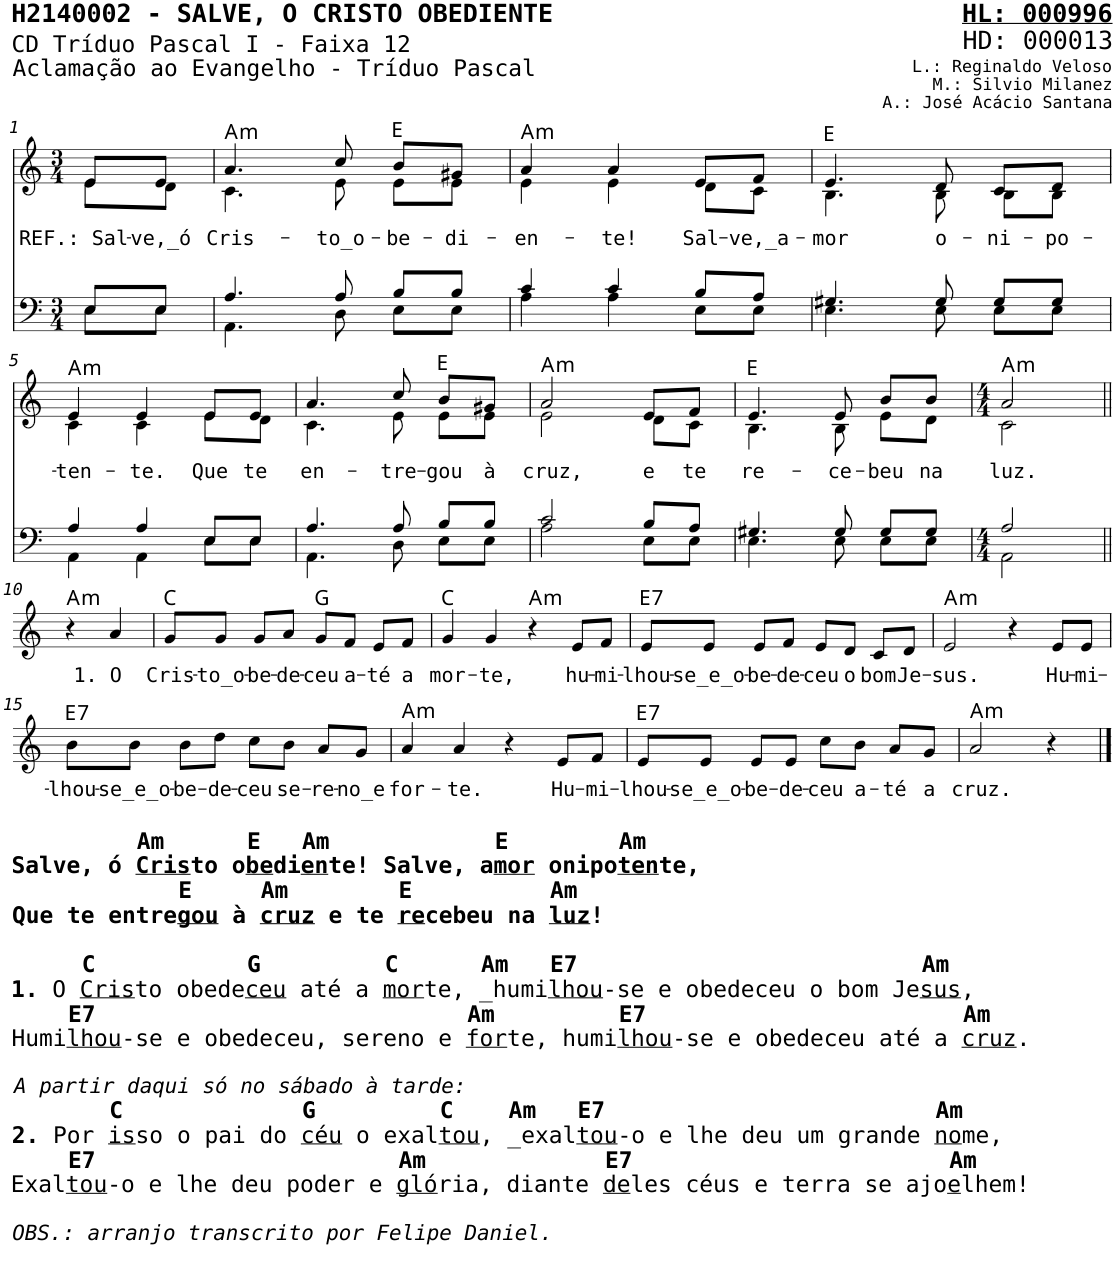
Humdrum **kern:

**kern	**kern	**text	**harte
*part2	*part1	*part1	*part1
*staff2	*staff1	*staff1	*
*I"Homens	*I"Mulheres	*	*
*stria5	*stria5	*	*
*clefF4	*clefG2	*	*
*k[]	*k[]	*	*
*M3/4	*M3/4	*	*
=1	=1	=1	=1
*^	*	*	*
*	*^	*	*	*
!	!	!	!	!LO:LY:b	!
*	*	*	*^	*	*
2.ryy	8E/L	8E\L	8e/L	8e\L	REF.: Sal-	.
!	!	!	!	!	!LO:LY:b	!
.	8E/J	8E\J	8e/J	8d\J	-ve,_ó	.
.	2ryy	2ryy	2ryy	2ryy	.	.
=2	=2	=2	=2	=2	=2	=2
!	!	!	!	!	!LO:LY:b	!LO:H:kt=m
2.ryy	4.A/	4.AA\	4.a/	4.c\	Cris-	A:min
!	!	!	!	!	!LO:LY:b	!
.	8A/	8D\	8cc/	8e\	-to_o-	.
!	!	!	!	!	!LO:LY:b	!
.	8B/L	8E\L	8b/L	8e\L	-be-	E:maj
!	!	!	!	!	!LO:LY:b	!
.	8B/J	8E\J	8g#X/J	8e\J	-di-	.
=3	=3	=3	=3	=3	=3	=3
!	!	!	!	!	!LO:LY:b	!LO:H:kt=m
2.ryy	4c/	4A\	4a/	4e\	-en-	A:min
!	!	!	!	!	!LO:LY:b	!
.	4c/	4A\	4a/	4e\	-te!	.
!	!	!	!	!	!LO:LY:b	!
.	8B/L	8E\L	8e/L	8d\L	Sal-	.
!	!	!	!	!	!LO:LY:b	!
.	8A/J	8E\J	8f/J	8c\J	-ve,_a-	.
=4	=4	=4	=4	=4	=4	=4
!	!	!	!	!	!LO:LY:b	!
2.ryy	4.G#X/	4.E\	4.e/	4.B\	-mor	E:maj
!	!	!	!	!	!LO:LY:b	!
.	8G#/	8E\	8d/	8B\	o-	.
!	!	!	!	!	!LO:LY:b	!
.	8G#/L	8E\L	8c/L	8B\L	-ni-	.
!	!	!	!	!	!LO:LY:b	!
.	8G#/J	8E\J	8d/J	8B\J	-po-	.
!!LO:LB:g=z	!!
=5	=5	=5	=5	=5	=5	=5
!	!	!	!	!	!LO:LY:b	!LO:H:kt=m
2.ryy	4A/	4AA\	4e/	4c\	-ten-	A:min
!	!	!	!	!	!LO:LY:b	!
.	4A/	4AA\	4e/	4c\	-te.	.
!	!	!	!	!	!LO:LY:b	!
.	8E/L	8E\L	8e/L	8e\L	Que	.
!	!	!	!	!	!LO:LY:b	!
.	8E/J	8E\J	8e/J	8d\J	te	.
=6	=6	=6	=6	=6	=6	=6
!	!	!	!	!	!LO:LY:b	!
2.ryy	4.A/	4.AA\	4.a/	4.c\	en-	.
!	!	!	!	!	!LO:LY:b	!
.	8A/	8D\	8cc/	8e\	-tre-	.
!	!	!	!	!	!LO:LY:b	!
.	8B/L	8E\L	8b/L	8e\L	-gou	E:maj
!	!	!	!	!	!LO:LY:b	!
.	8B/J	8E\J	8g#X/J	8e\J	à	.
=7	=7	=7	=7	=7	=7	=7
!	!	!	!	!	!LO:LY:b	!LO:H:kt=m
2.ryy	2c/	2A\	2a/	2e\	cruz,	A:min
!	!	!	!	!	!LO:LY:b	!
.	8B/L	8E\L	8e/L	8d\L	e	.
!	!	!	!	!	!LO:LY:b	!
.	8A/J	8E\J	8f/J	8c\J	te	.
=8	=8	=8	=8	=8	=8	=8
!	!	!	!	!	!LO:LY:b	!
2.ryy	4.G#X/	4.E\	4.e/	4.B\	re-	E:maj
!	!	!	!	!	!LO:LY:b	!
.	8G#/	8E\	8e/	8B\	-ce-	.
!	!	!	!	!	!LO:LY:b	!
.	8G#/L	8E\L	8b/L	8e\L	-beu	.
!	!	!	!	!	!LO:LY:b	!
.	8G#/J	8E\J	8b/J	8d\J	na	.
=9	=9	=9	=9	=9	=9	=9
*M4/4	*	*	*M4/4	*	*	*
!	!	!	!	!	!LO:LY:b	!LO:H:kt=m
1ryy	2A/	2AA\	2a/	2c\	luz.	A:min
.	2ryy	2ryy	2ryy	2ryy	.	.
!!LO:LB:g=z
=10||	=10||	=10||	=10||	=10||	=10||	=10||
!	!	!	!	!	!	!LO:H:kt=m
*v	*v	*v	*	*	*	*
*	*v	*v	*	*
1r	4r	.	A:min
!	!	!LO:LY:b	!
.	4a/	1. O	.
.	2ryy	.	.
=11	=11	=11	=11
!	!	!LO:LY:b	!
1r	8g/L	Cris-	C:maj
!	!	!LO:LY:b	!
.	8g/J	-to_o-	.
!	!	!LO:LY:b	!
.	8g/L	-be-	.
!	!	!LO:LY:b	!
.	8a/J	-de-	.
!	!	!LO:LY:b	!
.	8g/L	-ceu	G:maj
!	!	!LO:LY:b	!
.	8f/J	a-	.
!	!	!LO:LY:b	!
.	8e/L	-té	.
!	!	!LO:LY:b	!
.	8f/J	a	.
=12	=12	=12	=12
!	!	!LO:LY:b	!
1r	4g/	mor-	C:maj
!	!	!LO:LY:b	!
.	4g/	-te,	.
!	!	!	!LO:H:kt=m
.	4r	.	A:min
!	!	!LO:LY:b	!
.	8e/L	hu-	.
!	!	!LO:LY:b	!
.	8f/J	-mi-	.
=13	=13	=13	=13
!	!	!LO:LY:b	!LO:H:kt=7
1r	8e/L	-lhou-	E:7
!	!	!LO:LY:b	!
.	8e/J	-se_e_o-	.
!	!	!LO:LY:b	!
.	8e/L	-be-	.
!	!	!LO:LY:b	!
.	8f/J	-de-	.
!	!	!LO:LY:b	!
.	8e/L	-ceu	.
!	!	!LO:LY:b	!
.	8d/J	o	.
!	!	!LO:LY:b	!
.	8c/L	bom	.
!	!	!LO:LY:b	!
.	8d/J	Je-	.
=14	=14	=14	=14
!	!	!LO:LY:b	!LO:H:kt=m
1r	2e/	-sus.	A:min
.	4r	.	.
!	!	!LO:LY:b	!
.	8e/L	Hu-	.
!	!	!LO:LY:b	!
.	8e/J	-mi-	.
!!LO:LB:g=z
=15	=15	=15	=15
!LO:TX:b:B:t=Am      E   Am            E        Am	!	!	!
!LO:TX:b:t=Salve, ó	!	!	!
!LO:TX:b:t=Cris	!	!	!
!LO:TX:b:t=to o	!	!	!
!LO:TX:b:t=be	!	!	!
!LO:TX:b:t=di	!	!	!
!LO:TX:b:t=en	!	!	!
!LO:TX:b:t=te! Salve, a	!	!	!
!LO:TX:b:t=mor	!	!	!
!LO:TX:b:t=onipo	!	!	!
!LO:TX:b:t=ten	!	!	!
!LO:TX:b:t=te,	!	!	!
!LO:TX:b:t=E     Am        E          Am	!	!	!
!LO:TX:b:t=Que te entre	!	!	!
!LO:TX:b:t=gou	!	!	!
!LO:TX:b:t=à	!	!	!
!LO:TX:b:t=cruz	!	!	!
!LO:TX:b:t=e te	!	!	!
!LO:TX:b:t=re	!	!	!
!LO:TX:b:t=cebeu na	!	!	!
!LO:TX:b:t=luz	!	!	!
!LO:TX:b:t=!	!	!	!
!LO:TX:b:t=C           G         C      Am   E7                         Am	!	!	!
!LO:TX:b:t=1.	!	!	!
!LO:TX:b:t=O	!	!	!
!LO:TX:b:t=Cris	!	!	!
!LO:TX:b:t=to obede	!	!	!
!LO:TX:b:t=ceu	!	!	!
!LO:TX:b:t=até a	!	!	!
!LO:TX:b:t=mor	!	!	!
!LO:TX:b:t=te, _humi	!	!	!
!LO:TX:b:t=lhou	!	!	!
!LO:TX:b:t=-se e obedeceu o bom Je	!	!	!
!LO:TX:b:t=sus	!	!	!
!LO:TX:b:t=,	!	!	!
!LO:TX:b:B:t=E7                           Am         E7                       Am	!	!	!
!LO:TX:b:t=Humi	!	!	!
!LO:TX:b:t=lhou	!	!	!
!LO:TX:b:t=-se e obedeceu, sereno e	!	!	!
!LO:TX:b:t=for	!	!	!
!LO:TX:b:t=te, humi	!	!	!
!LO:TX:b:t=lhou	!	!	!
!LO:TX:b:t=-se e obedeceu até a	!	!	!
!LO:TX:b:t=cruz	!	!	!
!LO:TX:b:t=.	!	!	!
!LO:TX:b:i:t=A partir daqui só no sábado à tarde&colon;	!	!	!
!LO:TX:b:B:t=C             G         C    Am   E7                        Am	!	!	!
!LO:TX:b:t=2.	!	!	!
!LO:TX:b:t=Por	!	!	!
!LO:TX:b:t=is	!	!	!
!LO:TX:b:t=so o pai do	!	!	!
!LO:TX:b:t=céu	!	!	!
!LO:TX:b:t=o exal	!	!	!
!LO:TX:b:t=tou	!	!	!
!LO:TX:b:t=, _exal	!	!	!
!LO:TX:b:t=tou	!	!	!
!LO:TX:b:t=-o e lhe deu um grande	!	!	!
!LO:TX:b:t=no	!	!	!
!LO:TX:b:t=me,	!	!	!
!LO:TX:b:B:t=E7                      Am             E7                       Am	!	!	!
!LO:TX:b:t=Exal	!	!	!
!LO:TX:b:t=tou	!	!	!
!LO:TX:b:t=-o e lhe deu poder e	!	!	!
!LO:TX:b:t=gló	!	!	!
!LO:TX:b:t=ria, diante	!	!	!
!LO:TX:b:t=de	!	!	!
!LO:TX:b:t=les céus e terra se ajo	!	!	!
!LO:TX:b:t=e	!	!	!
!LO:TX:b:t=lhem!	!	!	!
!LO:TX:b:i:t=OBS.&colon; arranjo transcrito por Felipe Daniel.	!	!	!
!	!	!LO:LY:b	!LO:H:kt=7
1r	8b\L	-lhou-	E:7
!	!	!LO:LY:b	!
.	8b\J	-se_e_o-	.
!	!	!LO:LY:b	!
.	8b\L	-be-	.
!	!	!LO:LY:b	!
.	8dd\J	-de-	.
!	!	!LO:LY:b	!
.	8cc\L	-ceu	.
!	!	!LO:LY:b	!
.	8b\J	se-	.
!	!	!LO:LY:b	!
.	8a/L	-re-	.
!	!	!LO:LY:b	!
.	8g/J	-no_e	.
=16	=16	=16	=16
!	!	!LO:LY:b	!LO:H:kt=m
1r	4a/	for-	A:min
!	!	!LO:LY:b	!
.	4a/	-te.	.
.	4r	.	.
!	!	!LO:LY:b	!
.	8e/L	Hu-	.
!	!	!LO:LY:b	!
.	8f/J	-mi-	.
=17	=17	=17	=17
!	!	!LO:LY:b	!LO:H:kt=7
1r	8e/L	-lhou-	E:7
!	!	!LO:LY:b	!
.	8e/J	-se_e_o-	.
!	!	!LO:LY:b	!
.	8e/L	-be-	.
!	!	!LO:LY:b	!
.	8e/J	-de-	.
!	!	!LO:LY:b	!
.	8cc\L	-ceu	.
!	!	!LO:LY:b	!
.	8b\J	a-	.
!	!	!LO:LY:b	!
.	8a/L	-té	.
!	!	!LO:LY:b	!
.	8g/J	a	.
=18	=18	=18	=18
!	!	!LO:LY:b	!LO:H:kt=m
1r	2a/	cruz.	A:min
.	4r	.	.
.	4ryy	.	.
==	==	==	==
*-	*-	*-	*-
